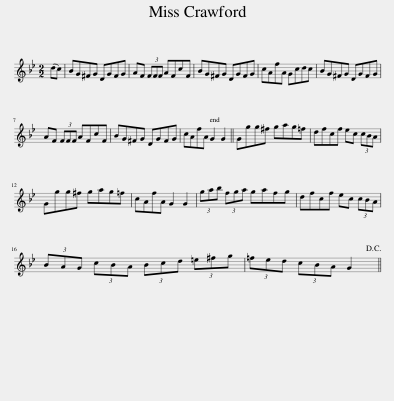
X:1
L:1/8
M:2/2
I:linebreak $
K:Gmin
V:1 treble
V:1
 (dc) | BG^FG DGFG | AF (3FFF AFcF | BG^FG DGFG | cAfA Gcdc | %5
 BG^FG DGFG |$ AF (3FFF AFcF | BG^FG DGFG | cAfA G2 G2 || Ggg^f gag=f | %10
 dfcf ec (3cBA |$ Ggg^f gag=f | cAfA G2 G2 | (3gab (3fga gafg | dfcf ec (3cBA |$ %15
 (3BAG (3cBA (3Bcd (3=e^fg | (3=fed (3cBA G2!D.C.! || %17
